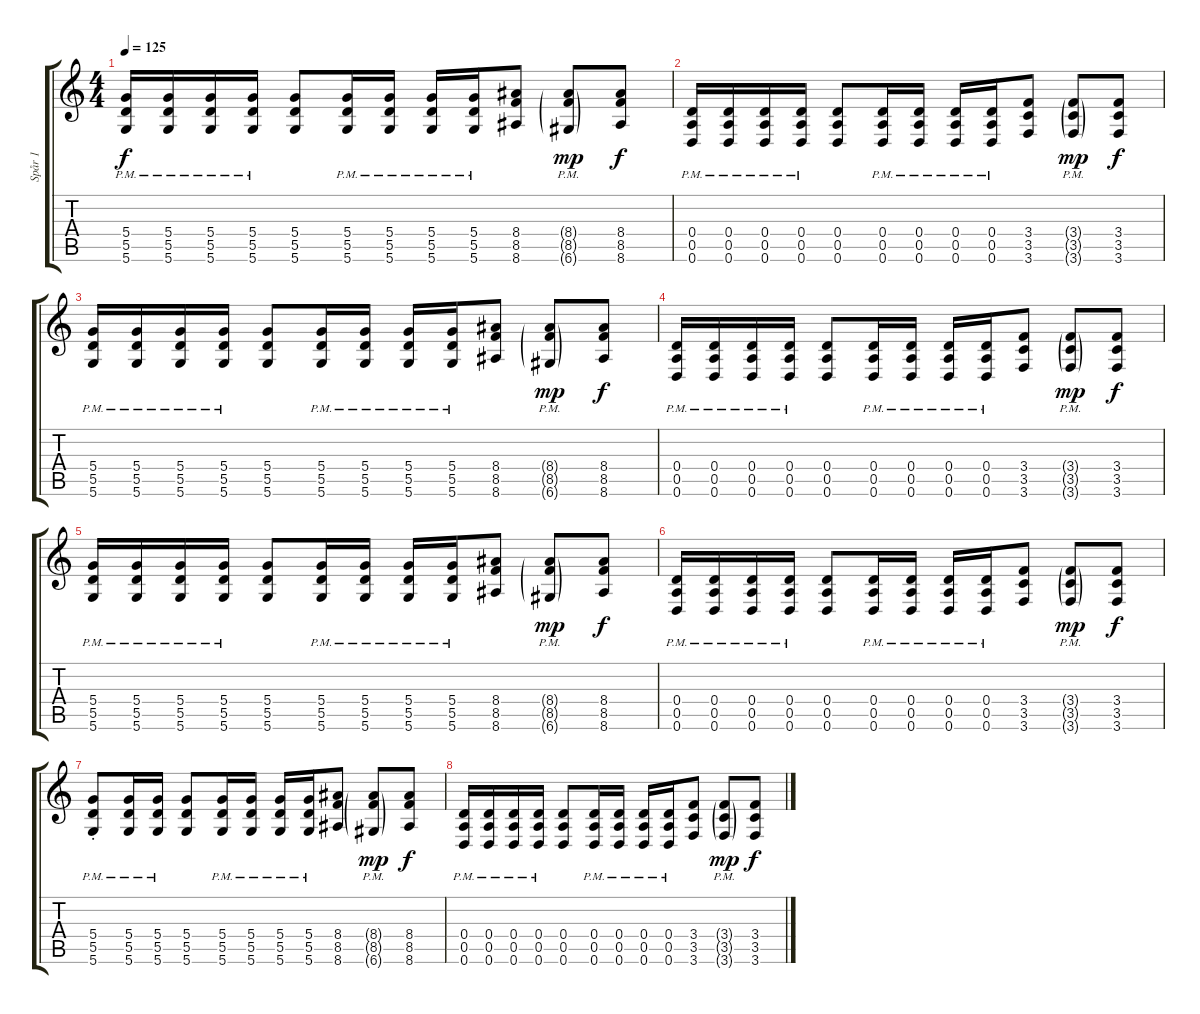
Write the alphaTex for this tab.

\track ("Spår 1" "Spår 1") {instrument distortionguitar}
\staff {score tabs}
\tuning (E4 B3 G3 D3 A2 D2) {hide}
\ts (4 4)
\tempo 125
\clef g2
\ks c
(5.4{pm} 5.5{pm} 5.6{pm}).16{dy f} (5.4{pm} 5.5{pm} 5.6{pm}).16 (5.4{pm} 5.5{pm} 5.6{pm}).16 (5.4{pm} 5.5{pm} 5.6{pm}).16 (5.4 5.5 5.6).8 (5.4{pm} 5.5{pm} 5.6{pm}).16 (5.4{pm} 5.5{pm} 5.6{pm}).16 (5.4{pm} 5.5{pm} 5.6{pm}).16 (5.4{pm} 5.5{pm} 5.6{pm}).16 (8.4 8.5 8.6).8 (8.4{g pm} 8.5{g pm} 6.6{g pm}).8{dy mp} (8.4 8.5 8.6).8{dy f} |
(0.4{pm} 0.5{pm} 0.6{pm}).16 (0.4{pm} 0.5{pm} 0.6{pm}).16 (0.4{pm} 0.5{pm} 0.6{pm}).16 (0.4{pm} 0.5{pm} 0.6{pm}).16 (0.4 0.5 0.6).8 (0.4{pm} 0.5{pm} 0.6{pm}).16 (0.4{pm} 0.5{pm} 0.6{pm}).16 (0.4{pm} 0.5{pm} 0.6{pm}).16 (0.4{pm} 0.5{pm} 0.6{pm}).16 (3.4 3.5 3.6).8 (3.4{g pm} 3.5{g pm} 3.6{g pm}).8{dy mp} (3.4 3.5 3.6).8{dy f} |
(5.4{pm} 5.5{pm} 5.6{pm}).16 (5.4{pm} 5.5{pm} 5.6{pm}).16 (5.4{pm} 5.5{pm} 5.6{pm}).16 (5.4{pm} 5.5{pm} 5.6{pm}).16 (5.4 5.5 5.6).8 (5.4{pm} 5.5{pm} 5.6{pm}).16 (5.4{pm} 5.5{pm} 5.6{pm}).16 (5.4{pm} 5.5{pm} 5.6{pm}).16 (5.4{pm} 5.5{pm} 5.6{pm}).16 (8.4 8.5 8.6).8 (8.4{g pm} 8.5{g pm} 6.6{g pm}).8{dy mp} (8.4 8.5 8.6).8{dy f} |
(0.4{pm} 0.5{pm} 0.6{pm}).16 (0.4{pm} 0.5{pm} 0.6{pm}).16 (0.4{pm} 0.5{pm} 0.6{pm}).16 (0.4{pm} 0.5{pm} 0.6{pm}).16 (0.4 0.5 0.6).8 (0.4{pm} 0.5{pm} 0.6{pm}).16 (0.4{pm} 0.5{pm} 0.6{pm}).16 (0.4{pm} 0.5{pm} 0.6{pm}).16 (0.4{pm} 0.5{pm} 0.6{pm}).16 (3.4 3.5 3.6).8 (3.4{g pm} 3.5{g pm} 3.6{g pm}).8{dy mp} (3.4 3.5 3.6).8{dy f} |
(5.4{pm} 5.5{pm} 5.6{pm}).16 (5.4{pm} 5.5{pm} 5.6{pm}).16 (5.4{pm} 5.5{pm} 5.6{pm}).16 (5.4{pm} 5.5{pm} 5.6{pm}).16 (5.4 5.5 5.6).8 (5.4{pm} 5.5{pm} 5.6{pm}).16 (5.4{pm} 5.5{pm} 5.6{pm}).16 (5.4{pm} 5.5{pm} 5.6{pm}).16 (5.4{pm} 5.5{pm} 5.6{pm}).16 (8.4 8.5 8.6).8 (8.4{g pm} 8.5{g pm} 6.6{g pm}).8{dy mp} (8.4 8.5 8.6).8{dy f} |
(0.4{pm} 0.5{pm} 0.6{pm}).16 (0.4{pm} 0.5{pm} 0.6{pm}).16 (0.4{pm} 0.5{pm} 0.6{pm}).16 (0.4{pm} 0.5{pm} 0.6{pm}).16 (0.4 0.5 0.6).8 (0.4{pm} 0.5{pm} 0.6{pm}).16 (0.4{pm} 0.5{pm} 0.6{pm}).16 (0.4{pm} 0.5{pm} 0.6{pm}).16 (0.4{pm} 0.5{pm} 0.6{pm}).16 (3.4 3.5 3.6).8 (3.4{g pm} 3.5{g pm} 3.6{g pm}).8{dy mp} (3.4 3.5 3.6).8{dy f} |
(5.4{pm st} 5.5{pm st} 5.6{pm st}).8 (5.4{pm} 5.5{pm} 5.6{pm}).16 (5.4{pm} 5.5{pm} 5.6{pm}).16 (5.4 5.5 5.6).8 (5.4{pm} 5.5{pm} 5.6{pm}).16 (5.4{pm} 5.5{pm} 5.6{pm}).16 (5.4{pm} 5.5{pm} 5.6{pm}).16 (5.4{pm} 5.5{pm} 5.6{pm}).16 (8.4 8.5 8.6).8 (8.4{g pm} 8.5{g pm} 6.6{g pm}).8{dy mp} (8.4 8.5 8.6).8{dy f} |
(0.4{pm} 0.5{pm} 0.6{pm}).16 (0.4{pm} 0.5{pm} 0.6{pm}).16 (0.4{pm} 0.5{pm} 0.6{pm}).16 (0.4{pm} 0.5{pm} 0.6{pm}).16 (0.4 0.5 0.6).8 (0.4{pm} 0.5{pm} 0.6{pm}).16 (0.4{pm} 0.5{pm} 0.6{pm}).16 (0.4{pm} 0.5{pm} 0.6{pm}).16 (0.4{pm} 0.5{pm} 0.6{pm}).16 (3.4 3.5 3.6).8 (3.4{g pm} 3.5{g pm} 3.6{g pm}).8{dy mp} (3.4 3.5 3.6).8{dy f}
